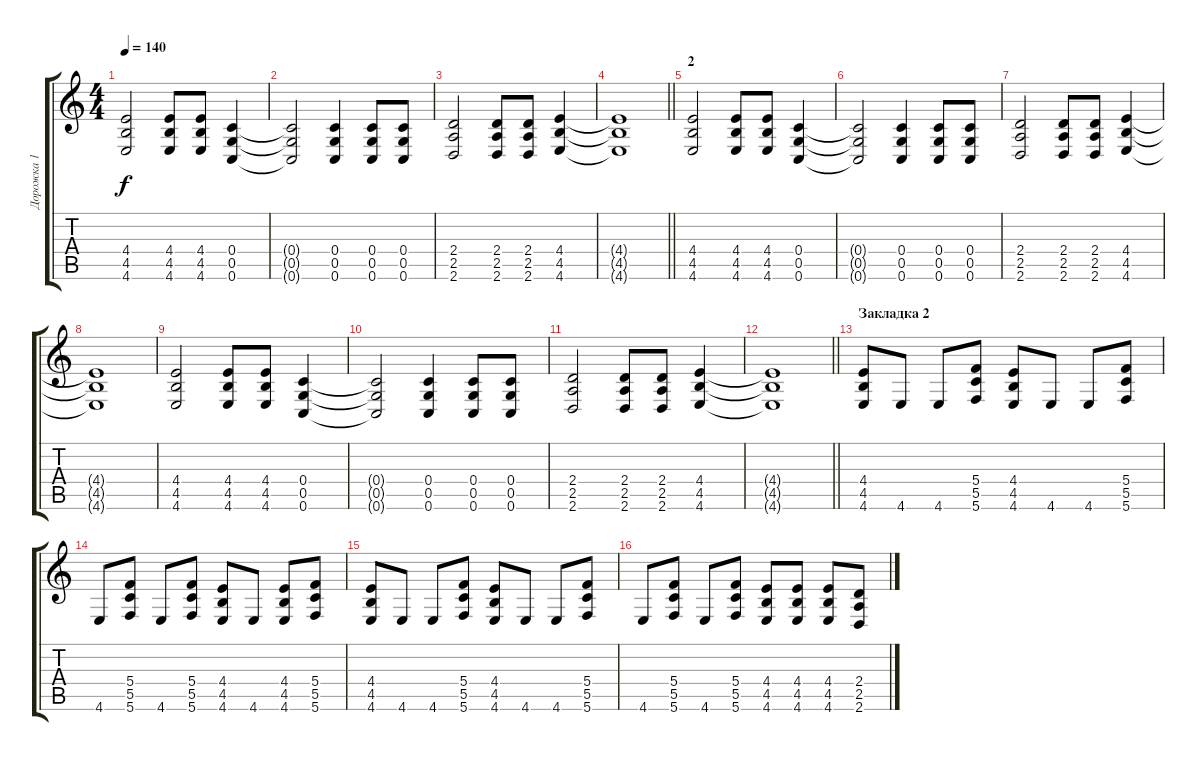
\track ("Дорожка 1" "Дорожка 1") {instrument distortionguitar}
\staff {score tabs}
\tuning (D4 A3 F3 C3 G2 C2) {hide}
\ts (4 4)
\tempo 140
\clef g2
\ks c
(4.4 4.5 4.6).2{dy f} (4.4 4.5 4.6).8 (4.4 4.5 4.6).8 (0.4 0.5 0.6).4 |
(0.4{t} 0.5{t} 0.6{t}).2 (0.4 0.5 0.6).4 (0.4 0.5 0.6).8 (0.4 0.5 0.6).8 |
(2.4 2.5 2.6).2 (2.4 2.5 2.6).8 (2.4 2.5 2.6).8 (4.4 4.5 4.6).4 |
\barLineRight lightlight
(4.4{t} 4.5{t} 4.6{t}).1 |
\section ("" "2")
(4.4 4.5 4.6).2 (4.4 4.5 4.6).8 (4.4 4.5 4.6).8 (0.4 0.5 0.6).4 |
(0.4{t} 0.5{t} 0.6{t}).2 (0.4 0.5 0.6).4 (0.4 0.5 0.6).8 (0.4 0.5 0.6).8 |
(2.4 2.5 2.6).2 (2.4 2.5 2.6).8 (2.4 2.5 2.6).8 (4.4 4.5 4.6).4 |
(4.4{t} 4.5{t} 4.6{t}).1 |
(4.4 4.5 4.6).2 (4.4 4.5 4.6).8 (4.4 4.5 4.6).8 (0.4 0.5 0.6).4 |
(0.4{t} 0.5{t} 0.6{t}).2 (0.4 0.5 0.6).4 (0.4 0.5 0.6).8 (0.4 0.5 0.6).8 |
(2.4 2.5 2.6).2 (2.4 2.5 2.6).8 (2.4 2.5 2.6).8 (4.4 4.5 4.6).4 |
\barLineRight lightlight
(4.4{t} 4.5{t} 4.6{t}).1 |
\section ("" "Закладка 2")
(4.4 4.5 4.6).8 4.6.8 4.6.8 (5.4 5.5 5.6).8 (4.4 4.5 4.6).8 4.6.8 4.6.8 (5.4 5.5 5.6).8 |
4.6.8 (5.4 5.5 5.6).8 4.6.8 (5.4 5.5 5.6).8 (4.4 4.5 4.6).8 4.6.8 (4.4 4.5 4.6).8 (5.4 5.5 5.6).8 |
(4.4 4.5 4.6).8 4.6.8 4.6.8 (5.4 5.5 5.6).8 (4.4 4.5 4.6).8 4.6.8 4.6.8 (5.4 5.5 5.6).8 |
4.6.8 (5.4 5.5 5.6).8 4.6.8 (5.4 5.5 5.6).8 (4.4 4.5 4.6).8 (4.4 4.5 4.6).8 (4.4 4.5 4.6).8 (2.4 2.5 2.6).8
